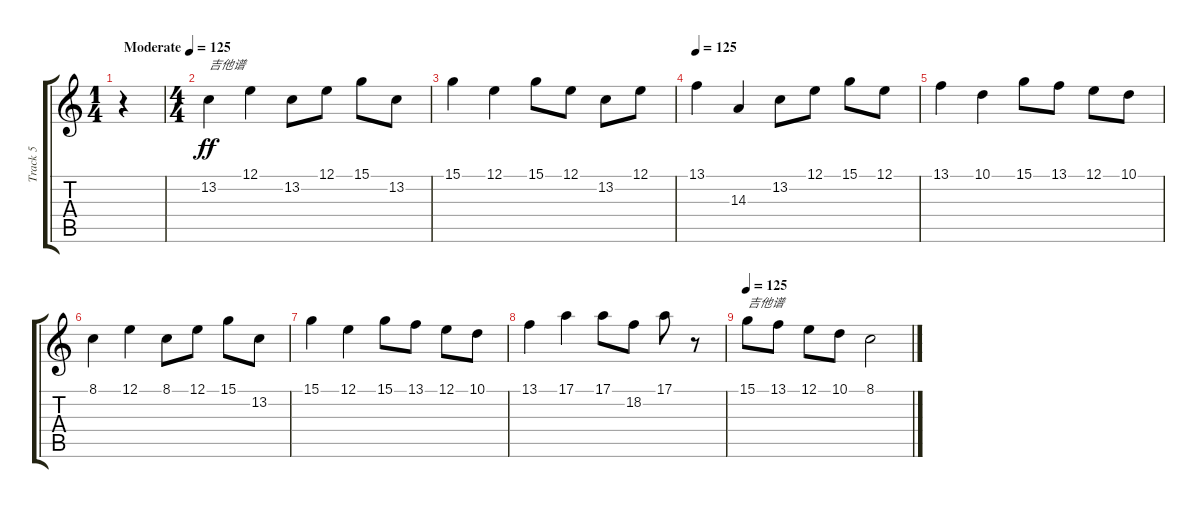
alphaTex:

\track ("Track 5" "Track 5") {instrument marimba}
\staff {score tabs}
\tuning (E4 B3 G3 D3 A2 E2) {hide}
\ts (1 4)
\tempo (125 "Moderate")
\clef g2
\ks c
r.4{dy ff instrument marimba} |
\ts (4 4)
13.2.4{txt "吉他谱"} 12.1.4 13.2.8 12.1.8 15.1.8 13.2.8 |
15.1.4 12.1.4 15.1.8 12.1.8 13.2.8 12.1.8 |
\tempo 125
13.1.4 14.3.4 13.2.8 12.1.8 15.1.8 12.1.8 |
13.1.4 10.1.4 15.1.8 13.1.8 12.1.8 10.1.8 |
8.1.4 12.1.4 8.1.8 12.1.8 15.1.8 13.2.8 |
15.1.4 12.1.4 15.1.8 13.1.8 12.1.8 10.1.8 |
13.1.4 17.1.4 17.1.8 18.2.8 17.1.8 r.8 |
\tempo 125
15.1.8{txt "吉他谱"} 13.1.8 12.1.8 10.1.8 8.1.2
